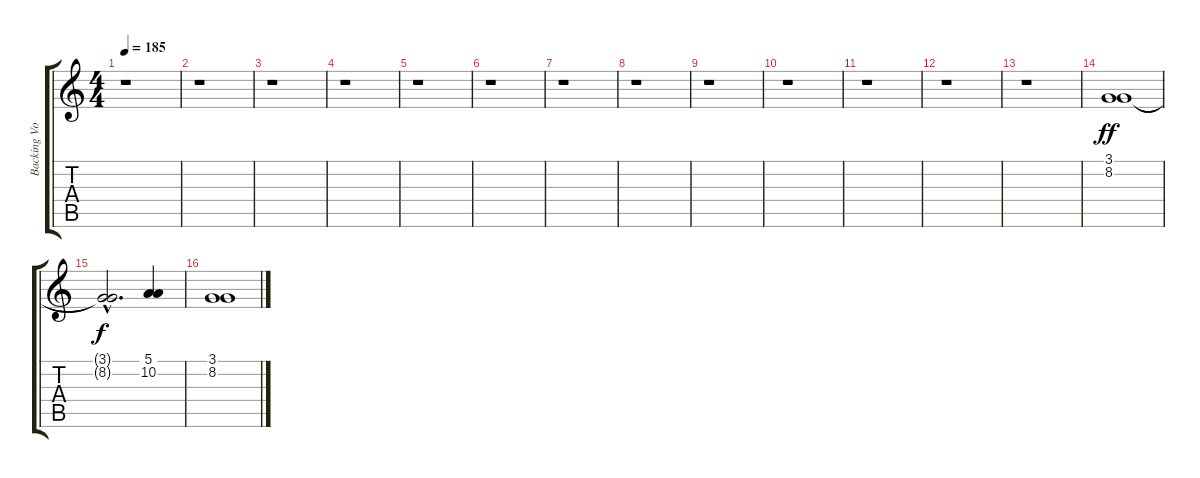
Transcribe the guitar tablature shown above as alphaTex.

\track ("Backing Vocals" "Backing Vo") {instrument choiraahs}
\staff {score tabs}
\tuning (E4 B3 G3 D3 A2 E2) {hide}
\ts (4 4)
\tempo 185
\clef g2
\ks c
r.1{dy f} |
r.1 |
r.1 |
r.1 |
r.1 |
r.1 |
r.1 |
r.1 |
r.1 |
r.1 |
r.1 |
r.1 |
r.1 |
(3.1 8.2).1{dy ff volume 16 instrument choiraahs} |
(3.1{hac t} 8.2{hac t}).2{d dy f} (5.1 10.2).4 |
(3.1 8.2).1
